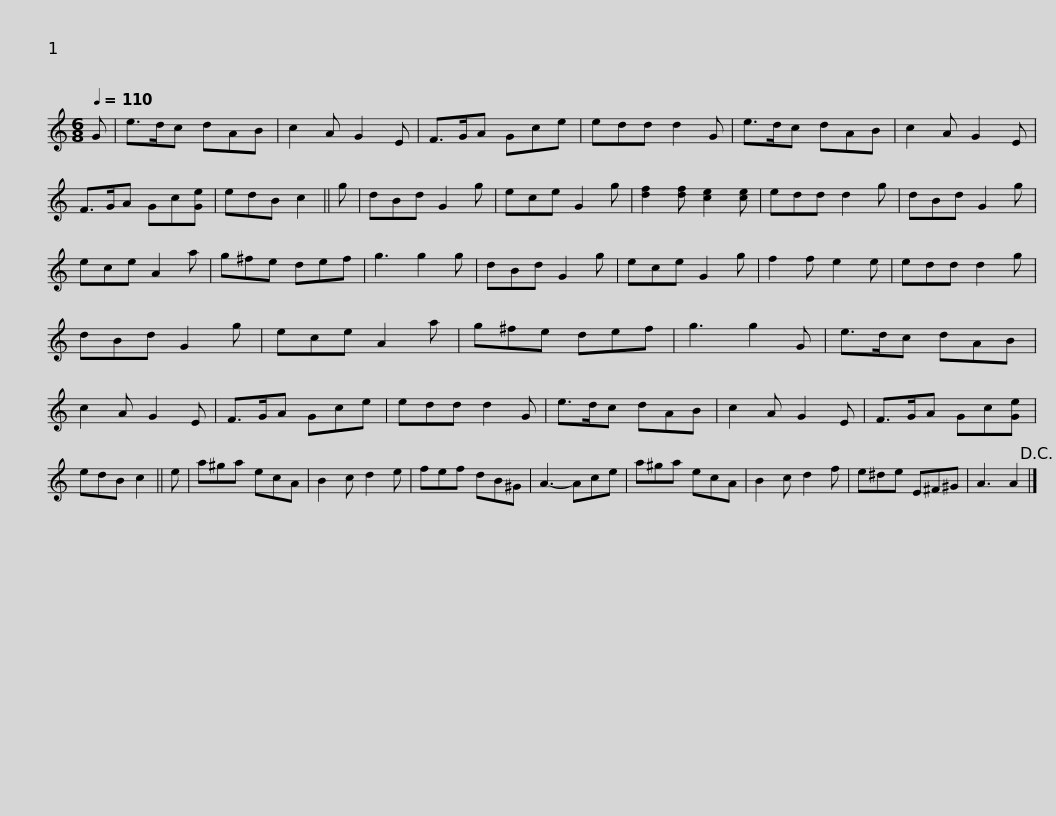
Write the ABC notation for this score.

X:1
L:1/8
Q:1/4=110
M:6/8
I:linebreak $
K:C
V:1 treble
V:1
 G | e>dc dAB | c2 A G2 E | F>GA Gce | edd d2 G |$ %5
 e>dc dAB | c2 A G2 E | F>GA Gc[Ge] | edB c2 ||$ g | %10
 dBd G2 g | ece G2 g | [df]2 [df] [ce]2 [ce] | edd d2 g |$ dBd G2 g | %15
 ece A2 a | g^fe def | g3 g2 g |$ dBd G2 g | ece G2 g | %20
 f2 f e2 e | edd d2 g |$ dBd G2 g | ece A2 a | g^fe def | %25
 g3 g2 G |$ e>dc dAB | c2 A G2 E | F>GA Gce | edd d2 G |$ %30
 e>dc dAB | c2 A G2 E | F>GA Gc[Ge] | edB c2 ||$ e | %35
 a^ga ecA | B2 c d2 e | fef dB^G | A3- Ace |$ a^ga ecA | %40
 B2 c d2 f | e^de E^F^G | A3 A2!D.C.! |] %43
